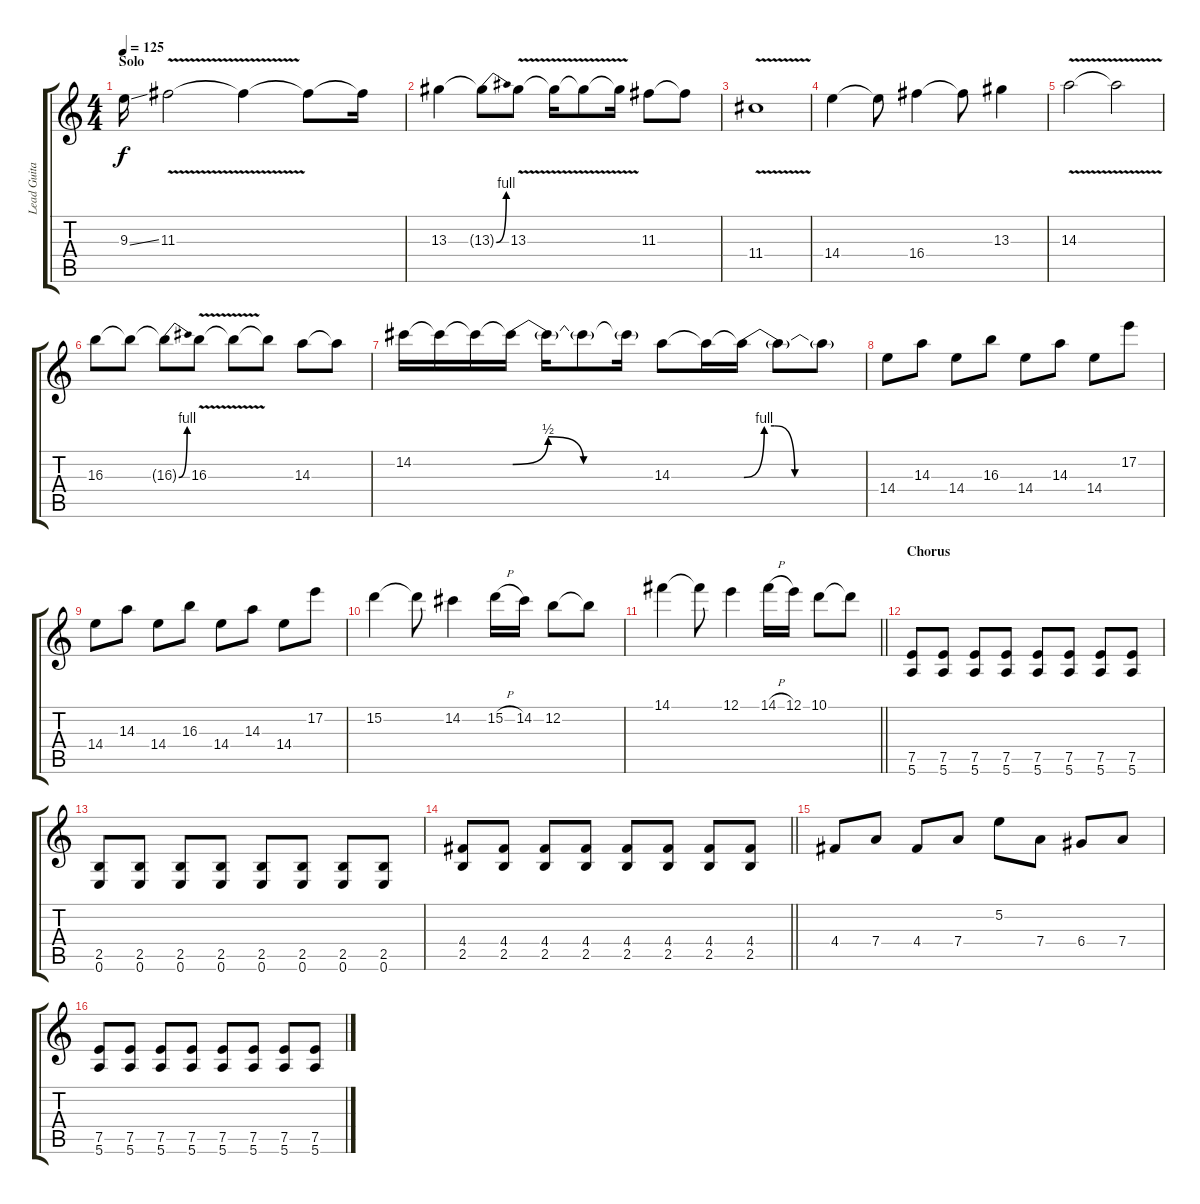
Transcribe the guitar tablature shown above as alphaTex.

\track ("Lead Guitar" "Lead Guita") {instrument distortionguitar}
\staff {score tabs}
\tuning (E4 B3 G3 D3 A2 E2) {hide}
\ts (4 4)
\section ("" "Solo")
\tempo 125
\clef g2
\ks c
9.3{ss}.16{dy f} 11.3{v}.2 11.3{t}.4 11.3{t}.8 11.3{t}.16 |
13.3.4 13.3{be (bend 0 0 60 4) t}.8 13.3{v}.8 13.3{t}.16 13.3{v t}.8 13.3{t}.16 11.3.8 11.3{t}.8 |
11.4{v}.1 |
14.4.4 14.4{t}.8 16.4.4 16.4{t}.8 13.3.4 |
14.3{v}.2 14.3{t}.2 |
16.3.8 16.3{t}.8 16.3{be (bend 0 0 60 4) t}.8 16.3{v}.8 16.3{t}.8 16.3{t}.8 14.3.8 14.3{t}.8 |
14.2.16 14.2{t}.16 14.2{t}.16 14.2{be (custom 0 0 15 2 30 0 60 0) t}.16 14.2{t}.16 14.2{t}.8 14.2{t}.16 14.3.8 14.3{t}.16 14.3{be (custom 0 0 10 4 15 4 25 0 60 0) t}.16 14.3{t}.8 14.3{t}.8 |
14.4.8 14.3.8 14.4.8 16.3.8 14.4.8 14.3.8 14.4.8 17.2.8 |
14.4.8 14.3.8 14.4.8 16.3.8 14.4.8 14.3.8 14.4.8 17.2.8 |
15.2.4 15.2{t}.8 14.2.4 15.2{h}.16 14.2.16 12.2.8 12.2{t}.8 |
\barLineRight lightlight
14.1.4 14.1{t}.8 12.1.4 14.1{h}.16 12.1.16 10.1.8 10.1{t}.8 |
\section ("" "Chorus")
(7.5 5.6).8 (7.5 5.6).8 (7.5 5.6).8 (7.5 5.6).8 (7.5 5.6).8 (7.5 5.6).8 (7.5 5.6).8 (7.5 5.6).8 |
(2.5 0.6).8 (2.5 0.6).8 (2.5 0.6).8 (2.5 0.6).8 (2.5 0.6).8 (2.5 0.6).8 (2.5 0.6).8 (2.5 0.6).8 |
\barLineRight lightlight
(4.4 2.5).8 (4.4 2.5).8 (4.4 2.5).8 (4.4 2.5).8 (4.4 2.5).8 (4.4 2.5).8 (4.4 2.5).8 (4.4 2.5).8 |
4.4.8 7.4.8 4.4.8 7.4.8 5.2.8 7.4.8 6.4.8 7.4.8 |
(7.5 5.6).8 (7.5 5.6).8 (7.5 5.6).8 (7.5 5.6).8 (7.5 5.6).8 (7.5 5.6).8 (7.5 5.6).8 (7.5 5.6).8
